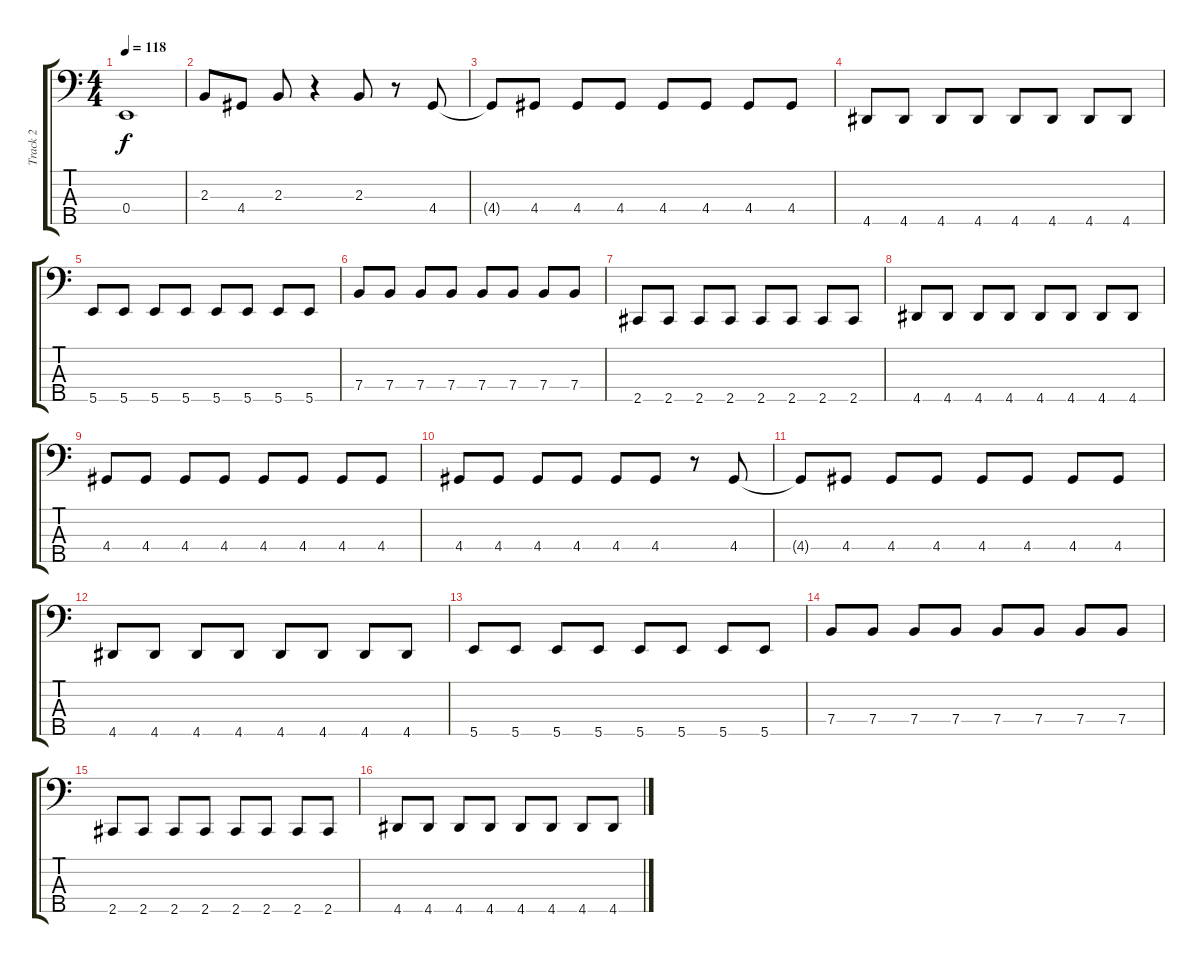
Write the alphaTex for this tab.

\track ("Track 2" "Track 2") {instrument electricbassfinger}
\staff {score tabs}
\tuning (G2 D2 A1 E1 B0) {hide}
\ts (4 4)
\tempo 118
\clef f4
\ks c
0.4{t}.1{dy f} |
2.3.8 4.4.8 2.3.8 r.4 2.3.8 r.8 4.4.8 |
4.4{t}.8 4.4.8 4.4.8 4.4.8 4.4.8 4.4.8 4.4.8 4.4.8 |
4.5.8 4.5.8 4.5.8 4.5.8 4.5.8 4.5.8 4.5.8 4.5.8 |
5.5.8 5.5.8 5.5.8 5.5.8 5.5.8 5.5.8 5.5.8 5.5.8 |
7.4.8 7.4.8 7.4.8 7.4.8 7.4.8 7.4.8 7.4.8 7.4.8 |
2.5.8 2.5.8 2.5.8 2.5.8 2.5.8 2.5.8 2.5.8 2.5.8 |
4.5.8 4.5.8 4.5.8 4.5.8 4.5.8 4.5.8 4.5.8 4.5.8 |
4.4.8 4.4.8 4.4.8 4.4.8 4.4.8 4.4.8 4.4.8 4.4.8 |
4.4.8 4.4.8 4.4.8 4.4.8 4.4.8 4.4.8 r.8 4.4.8 |
4.4{t}.8 4.4.8 4.4.8 4.4.8 4.4.8 4.4.8 4.4.8 4.4.8 |
4.5.8 4.5.8 4.5.8 4.5.8 4.5.8 4.5.8 4.5.8 4.5.8 |
5.5.8 5.5.8 5.5.8 5.5.8 5.5.8 5.5.8 5.5.8 5.5.8 |
7.4.8 7.4.8 7.4.8 7.4.8 7.4.8 7.4.8 7.4.8 7.4.8 |
2.5.8 2.5.8 2.5.8 2.5.8 2.5.8 2.5.8 2.5.8 2.5.8 |
4.5.8 4.5.8 4.5.8 4.5.8 4.5.8 4.5.8 4.5.8 4.5.8
